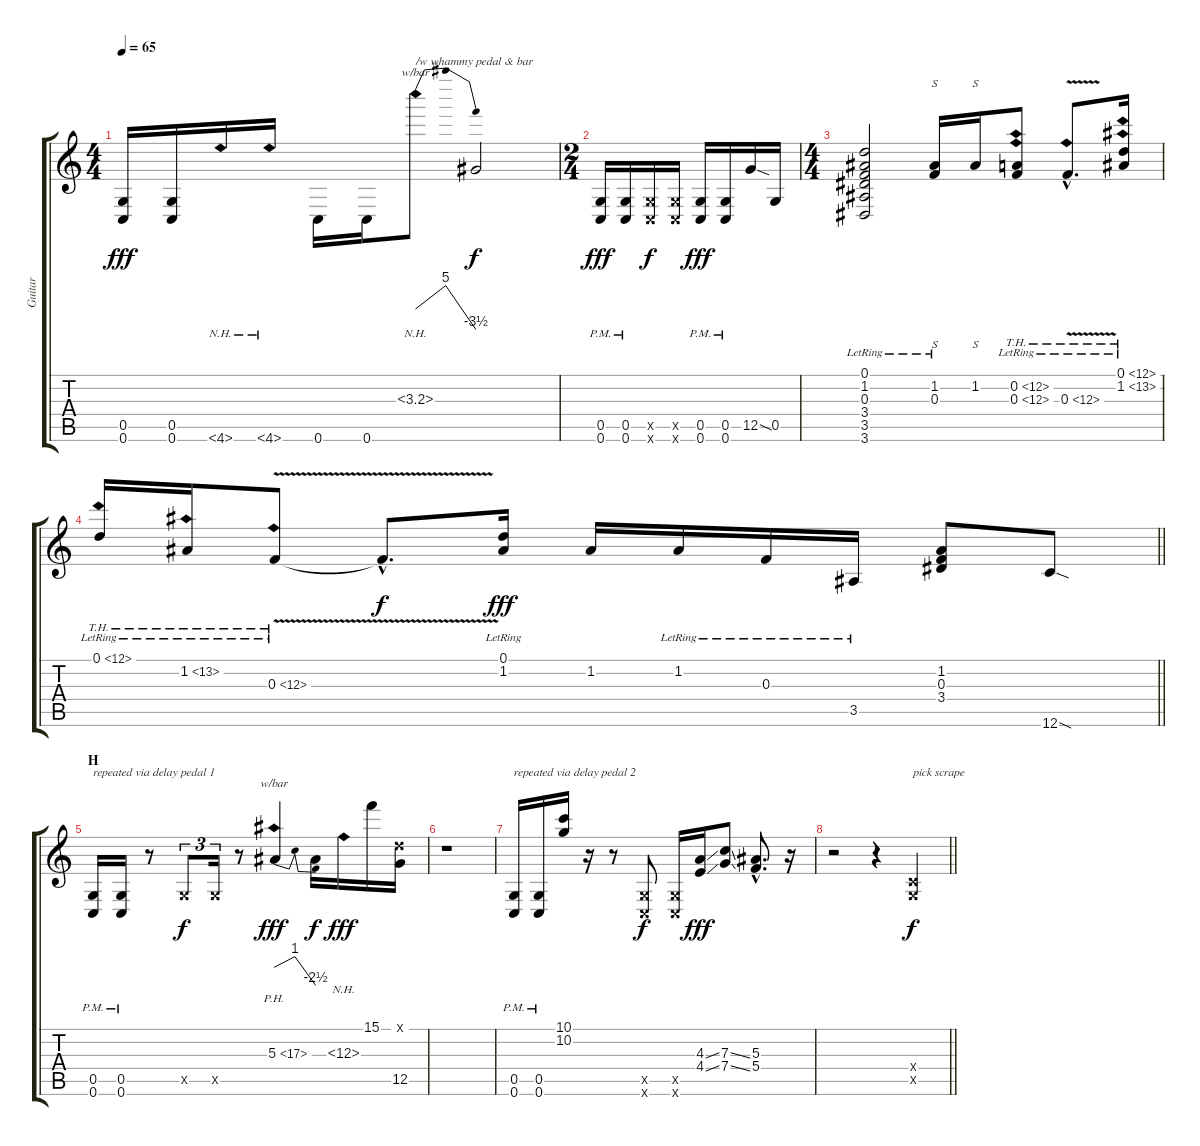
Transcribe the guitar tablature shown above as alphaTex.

\track ("Guitar" "Guitar") {instrument distortionguitar}
\staff {score tabs}
\tuning (D4 A3 F3 C3 G2 C2) {hide}
\ts (4 4)
\tempo 65
\clef g2
\ks c
(0.5 0.6).16{dy fff} (0.5 0.6).16 4.6{nh}.16{volume 0} 4.6{nh}.16 0.6.16{volume 13} 0.6.16 3.3{nh}.8{tbe (dip default 0 0 18 20 60 -14) txt "/w whammy pedal & bar" volume 0} 3.3{t}.2{dy f} |
\ts (2 4)
(0.5{pm} 0.6{pm}).16{dy fff volume 13} (0.5{pm} 0.6{pm}).16 (0.5{x} 0.6{x}).16{dy f} (0.5{x} 0.6{x}).16 (0.5{pm} 0.6{pm}).16{dy fff} (0.5{pm} 0.6{pm}).16 12.5{sod}.16 0.5.16 |
\ts (4 4)
(0.1{lr} 1.2{lr} 0.3{lr} 3.4{lr} 3.5{lr} 3.6{lr}).2 (1.2 0.3{lr}).16{s} 1.2.16{s} (0.2{th 12 lr} 0.3{th 12}).8 0.3{th 12 v hac lr}.8{d} (0.1{th 12} 1.2{th 12 lr}).16 |
\barLineRight lightlight
0.1{th 12 lr}.16 1.2{th 12 lr}.16 0.3{th 12 v lr}.8 0.3{hac t}.8{d dy f} (0.1{lr} 1.2).16{dy fff} 1.2.16 1.2{lr}.16 0.3{lr}.16 3.5{lr}.16 (1.2 0.3 3.4).8 12.6{sod}.8 |
\section ("" "H")
(0.5{pm} 0.6{pm}).16{txt "repeated via delay pedal 1"} (0.5{pm} 0.6{pm}).16 r.8 0.5{x}.8{tu (3 2) dy f} 0.5{x}.16{tu (3 2)} r.8 5.3{ph 12}.4{tbe (dip default 0 0 15 4 60 -10) dy fff} 5.3{t}.16{dy f} 12.3{nh}.16{dy fff volume 0} 15.1.16{volume 13} (0.1{x} 12.5).16 |
r.1 |
(0.5{pm} 0.6{pm}).16{txt "repeated via delay pedal 2"} (0.5{pm} 0.6{pm}).16 (10.1 10.2).16 r.16 r.8 (0.5{x} 0.6{x}).8{dy f} (0.5{x} 0.6{x}).16 (4.3{ss} 4.4{ss}).16{dy fff} (7.3{ss} 7.4{ss}).8 (5.3{hac} 5.4{hac}).8{d} r.16 |
\barLineRight lightlight
r.2 r.4 (0.4{x} 0.5{x}).4{txt "pick scrape" dy f}
